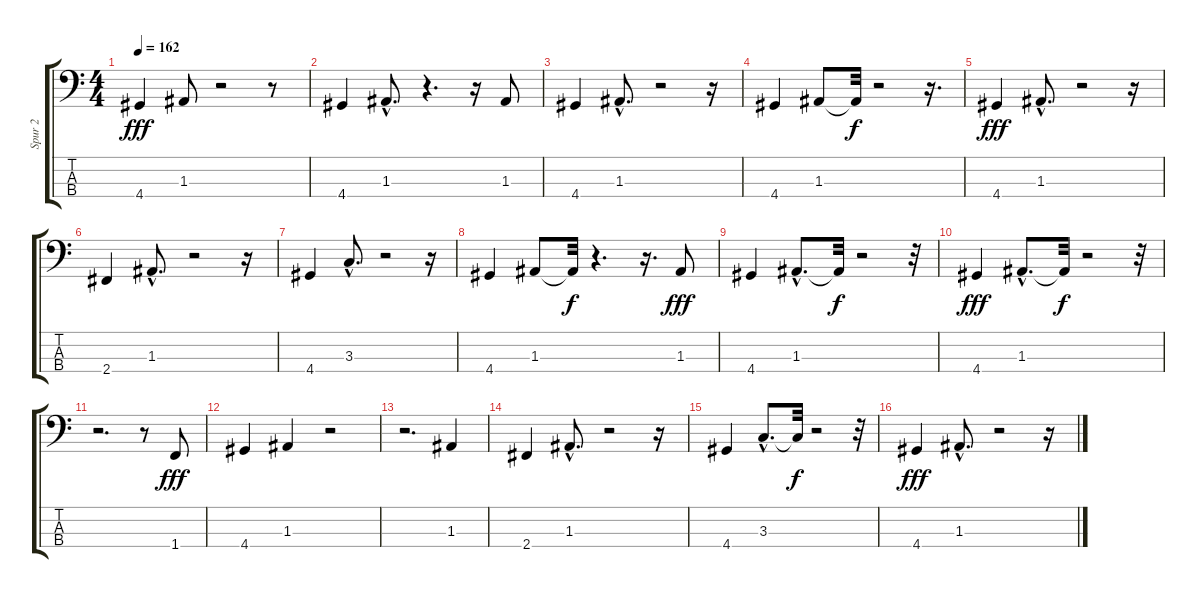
\track ("Spur 2" "Spur 2") {instrument electricbassfinger}
\staff {score tabs}
\tuning (G2 D2 A1 E1) {hide}
\ts (4 4)
\tempo 162
\clef f4
\ks c
4.4.4{dy fff} 1.3.8 r.2 r.8 |
4.4.4 1.3{hac}.8{d} r.4{d} r.16 1.3.8 |
4.4.4 1.3{hac}.8{d} r.2 r.16 |
4.4.4 1.3.8 1.3{t}.32{dy f} r.2 r.16{d} |
4.4.4{dy fff} 1.3{hac}.8{d} r.2 r.16 |
2.4.4 1.3{hac}.8{d} r.2 r.16 |
4.4.4 3.3{hac}.8{d} r.2 r.16 |
4.4.4 1.3.8 1.3{t}.32{dy f} r.4{d} r.16{d} 1.3.8{dy fff} |
4.4.4 1.3{hac}.8{d} 1.3{t}.32{dy f} r.2 r.32 |
4.4.4{dy fff} 1.3{hac}.8{d} 1.3{t}.32{dy f} r.2 r.32 |
r.2{d} r.8 1.4.8{dy fff} |
4.4.4 1.3.4 r.2 |
r.2{d} 1.3.4 |
2.4.4 1.3{hac}.8{d} r.2 r.16 |
4.4.4 3.3{hac}.8{d} 3.3{t}.32{dy f} r.2 r.32 |
4.4.4{dy fff} 1.3{hac}.8{d} r.2 r.16
